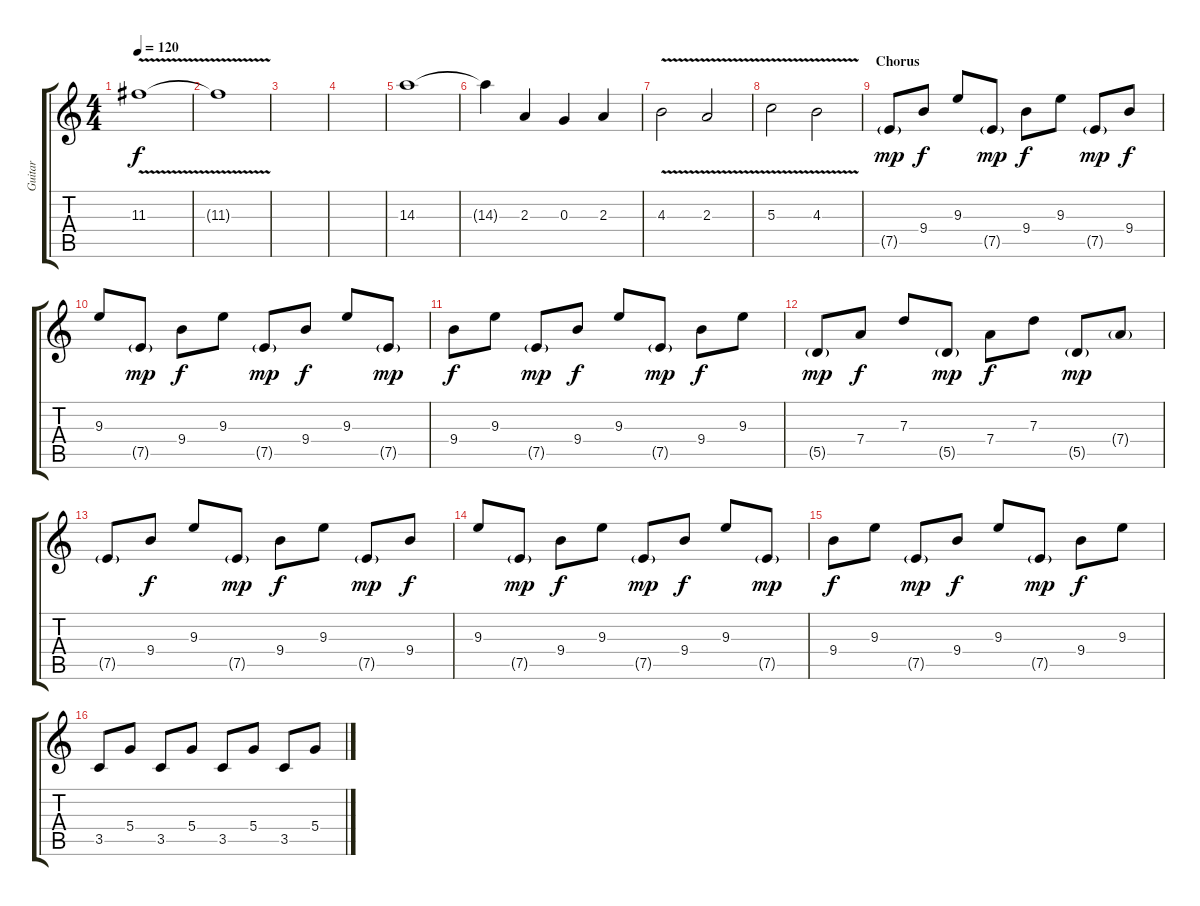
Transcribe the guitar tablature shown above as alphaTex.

\track ("Guitar" "Guitar") {instrument electricguitarjazz}
\staff {score tabs}
\tuning (E4 B3 G3 D3 A2 E2) {hide}
\ts (4 4)
\tempo 120
\clef g2
\ks c
11.3{v}.1{dy f instrument electricguitarjazz} |
11.3{t}.1 |
|
|
14.3.1 |
14.3{t}.4 2.3.4 0.3.4 2.3.4 |
4.3{v}.2 2.3{v}.2 |
5.3{v}.2 4.3{v}.2 |
\section ("" "Chorus")
7.5{g}.8{dy mp instrument electricguitarclean} 9.4.8{dy f} 9.3.8 7.5{g}.8{dy mp} 9.4.8{dy f} 9.3.8 7.5{g}.8{dy mp} 9.4.8{dy f} |
9.3.8 7.5{g}.8{dy mp} 9.4.8{dy f} 9.3.8 7.5{g}.8{dy mp} 9.4.8{dy f} 9.3.8 7.5{g}.8{dy mp} |
9.4.8{dy f} 9.3.8 7.5{g}.8{dy mp} 9.4.8{dy f} 9.3.8 7.5{g}.8{dy mp} 9.4.8{dy f} 9.3.8 |
5.5{g}.8{dy mp} 7.4.8{dy f} 7.3.8 5.5{g}.8{dy mp} 7.4.8{dy f} 7.3.8 5.5{g}.8{dy mp} 7.4{g}.8 |
7.5{g}.8 9.4.8{dy f} 9.3.8 7.5{g}.8{dy mp} 9.4.8{dy f} 9.3.8 7.5{g}.8{dy mp} 9.4.8{dy f} |
9.3.8 7.5{g}.8{dy mp} 9.4.8{dy f} 9.3.8 7.5{g}.8{dy mp} 9.4.8{dy f} 9.3.8 7.5{g}.8{dy mp} |
9.4.8{dy f} 9.3.8 7.5{g}.8{dy mp} 9.4.8{dy f} 9.3.8 7.5{g}.8{dy mp} 9.4.8{dy f} 9.3.8 |
3.5.8 5.4.8 3.5.8 5.4.8 3.5.8 5.4.8 3.5.8 5.4.8
